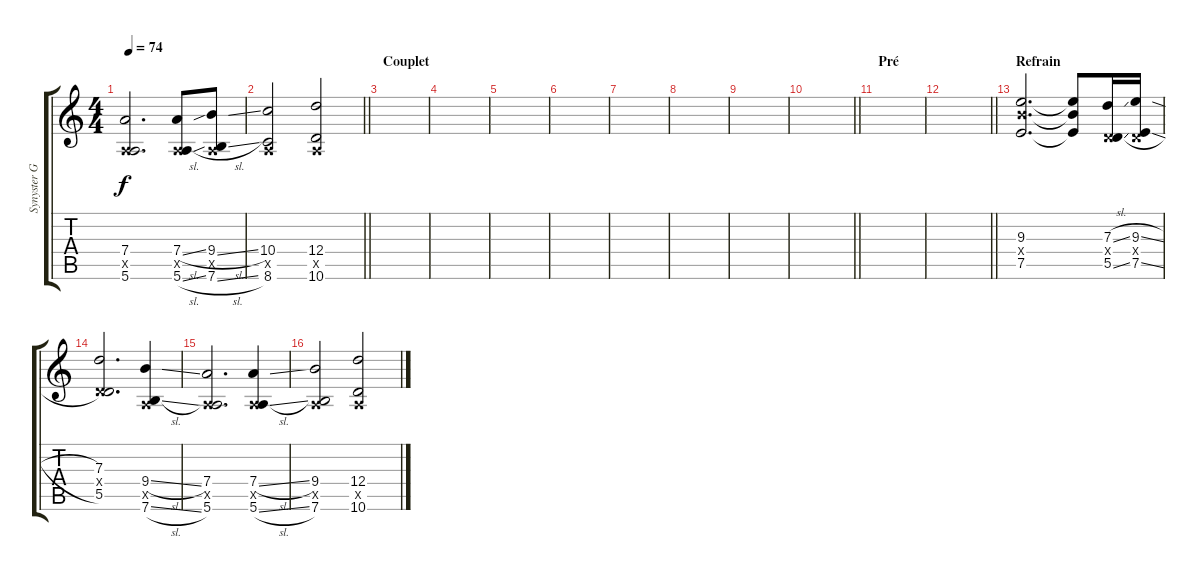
\track ("Synyster Gates (lead)" "Synyster G") {instrument distortionguitar}
\staff {score tabs}
\tuning (E4 B3 G3 D3 A2 E2) {hide}
\ts (4 4)
\tempo 74
\clef g2
\ks c
(7.4 0.5{x} 5.6).2{d dy f} (7.4{sl} 0.5{x} 5.6{sl}).8 (9.4{sl} 0.5{x} 7.6{sl}).8 |
\barLineRight lightlight
(10.4 0.5{x} 8.6).2 (12.4 0.5{x} 10.6).2 |
\section ("" "Couplet")
|
|
|
|
|
|
|
\barLineRight lightlight
|
\section ("" "Pré")
|
\barLineRight lightlight
|
\section ("" "Refrain")
(9.3 9.4{x} 7.5).2{d} (9.3{t} 9.4{t} 7.5{t}).8 (7.3{sl} 0.4{x} 5.5{sl}).16 (9.3{sl} 0.4{x} 7.5{sl}).16 |
(7.3 0.4{x} 5.5).2{d} (9.4{sl} 0.5{x} 7.6{sl}).4 |
(7.4 0.5{x} 5.6).2{d} (7.4{sl} 0.5{x} 5.6{sl}).4 |
(9.4 0.5{x} 7.6).2 (12.4 0.5{x} 10.6).2
